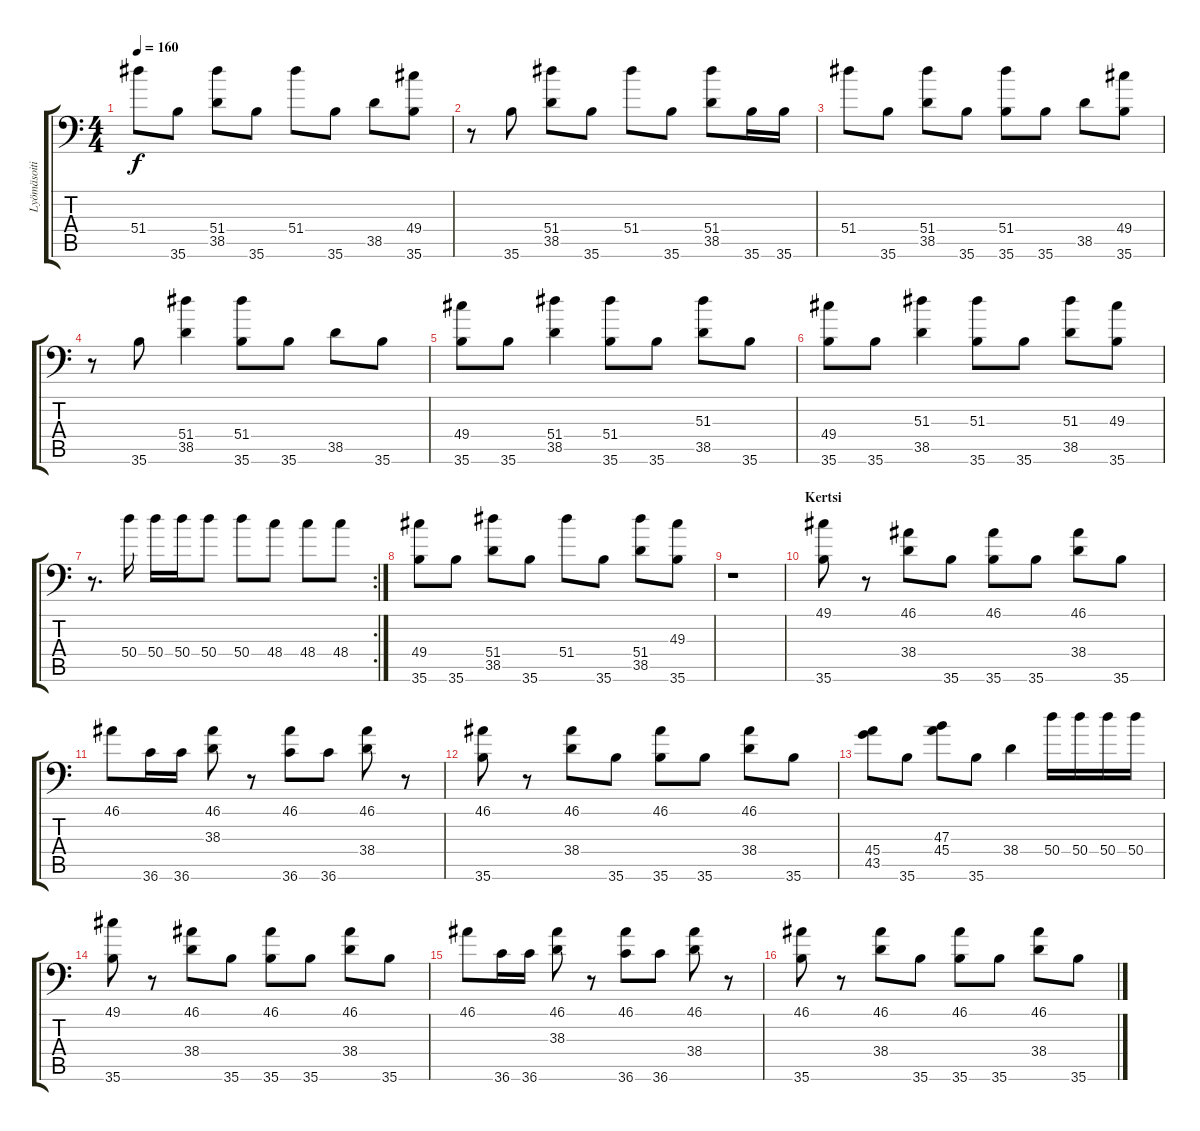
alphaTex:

\track ("Lyömäsoitin" "Lyömäsoiti") {instrument acousticgrandpiano}
\staff {score tabs}
\tuning (C-1 C-1 C-1 C-1 C-1 C-1) {hide}
\ts (4 4)
\tempo 160
\clef f4
\ks c
51.4.8{dy f} 35.6.8 (51.4 38.5).8 35.6.8 51.4.8 35.6.8 38.5.8 (49.4 35.6).8 |
r.8 35.6.8 (51.4 38.5).8 35.6.8 51.4.8 35.6.8 (51.4 38.5).8 35.6.16 35.6.16 |
51.4.8 35.6.8 (51.4 38.5).8 35.6.8 (51.4 35.6).8 35.6.8 38.5.8 (49.4 35.6).8 |
r.8 35.6.8 (51.4 38.5).4 (51.4 35.6).8 35.6.8 38.5.8 35.6.8 |
(49.4 35.6).8 35.6.8 (51.4 38.5).4 (51.4 35.6).8 35.6.8 (51.3 38.5).8 35.6.8 |
(49.4 35.6).8 35.6.8 (51.3 38.5).4 (51.3 35.6).8 35.6.8 (51.3 38.5).8 (49.3 35.6).8 |
\rc 2
r.8{d} 50.4.16 50.4.16 50.4.16 50.4.8 50.4.8 48.4.8 48.4.8 48.4.8 |
(49.4 35.6).8 35.6.8 (51.4 38.5).8 35.6.8 51.4.8 35.6.8 (51.4 38.5).8 (49.3 35.6).8 |
r.1 |
\section ("" "Kertsi")
(49.1 35.6).8 r.8 (46.1 38.4).8 35.6.8 (46.1 35.6).8 35.6.8 (46.1 38.4).8 35.6.8 |
46.1.8 36.6.16 36.6.16 (46.1 38.3).8 r.8 (46.1 36.6).8 36.6.8 (46.1 38.4).8 r.8 |
(46.1 35.6).8 r.8 (46.1 38.4).8 35.6.8 (46.1 35.6).8 35.6.8 (46.1 38.4).8 35.6.8 |
(45.4 43.5).8 35.6.8 (47.3 45.4).8 35.6.8 38.4.4 50.4.16 50.4.16 50.4.16 50.4.16 |
(49.1 35.6).8 r.8 (46.1 38.4).8 35.6.8 (46.1 35.6).8 35.6.8 (46.1 38.4).8 35.6.8 |
46.1.8 36.6.16 36.6.16 (46.1 38.3).8 r.8 (46.1 36.6).8 36.6.8 (46.1 38.4).8 r.8 |
(46.1 35.6).8 r.8 (46.1 38.4).8 35.6.8 (46.1 35.6).8 35.6.8 (46.1 38.4).8 35.6.8
